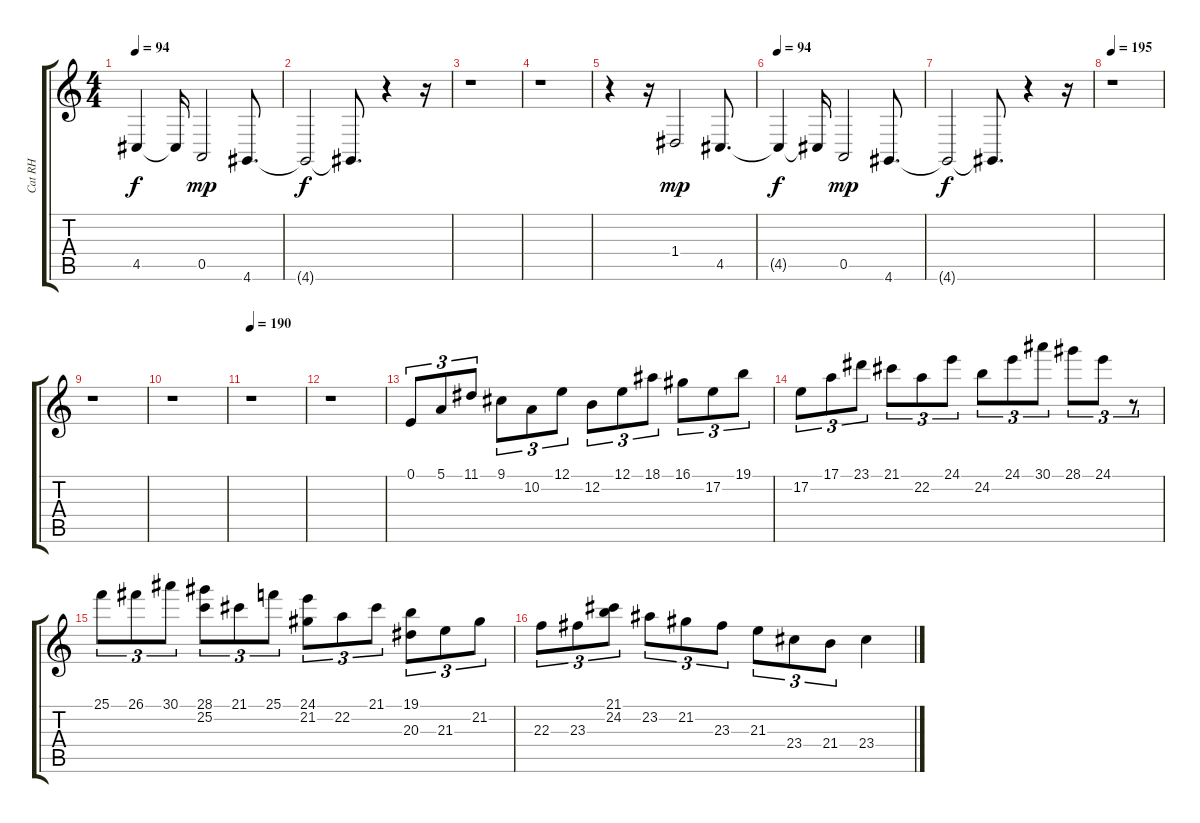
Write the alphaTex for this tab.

\track ("Cat RH" "Cat RH") {instrument percussiveorgan}
\staff {score tabs}
\tuning (E4 B3 G3 D3 A2 E2) {hide}
\ts (4 4)
\tempo 94
\clef g2
\ks c
4.5{t}.4{dy f} 4.5{t}.16 0.5.2{dy mp} 4.6.8{d} |
4.6{t}.2{dy f} 4.6{t}.8{d} r.4 r.16 |
r.1 |
r.1 |
r.4 r.16 1.4.2{dy mp} 4.5.8{d} |
\tempo 94
4.5{t}.4{dy f} 4.5{t}.16 0.5.2{dy mp} 4.6.8{d} |
4.6{t}.2{dy f} 4.6{t}.8{d} r.4 r.16 |
\tempo 195
r.1 |
r.1 |
r.1 |
\tempo 190
r.1 |
r.1 |
0.1.8{tu (3 2)} 5.1.8{tu (3 2)} 11.1.8{tu (3 2)} 9.1.8{tu (3 2)} 10.2.8{tu (3 2)} 12.1.8{tu (3 2)} 12.2.8{tu (3 2)} 12.1.8{tu (3 2)} 18.1.8{tu (3 2)} 16.1.8{tu (3 2)} 17.2.8{tu (3 2)} 19.1.8{tu (3 2)} |
17.2.8{tu (3 2)} 17.1.8{tu (3 2)} 23.1.8{tu (3 2)} 21.1.8{tu (3 2)} 22.2.8{tu (3 2)} 24.1.8{tu (3 2)} 24.2.8{tu (3 2)} 24.1.8{tu (3 2)} 30.1.8{tu (3 2)} 28.1.8{tu (3 2)} 24.1.8{tu (3 2)} r.8{tu (3 2)} |
25.1.8{tu (3 2)} 26.1.8{tu (3 2)} 30.1.8{tu (3 2)} (28.1 25.2).8{tu (3 2)} 21.1.8{tu (3 2)} 25.1.8{tu (3 2)} (24.1 21.2).8{tu (3 2)} 22.2.8{tu (3 2)} 21.1.8{tu (3 2)} (19.1 20.3).8{tu (3 2)} 21.3.8{tu (3 2)} 21.2.8{tu (3 2)} |
22.3.8{tu (3 2)} 23.3.8{tu (3 2)} (21.1 24.2).8{tu (3 2)} 23.2.8{tu (3 2)} 21.2.8{tu (3 2)} 23.3.8{tu (3 2)} 21.3.8{tu (3 2)} 23.4.8{tu (3 2)} 21.4.8{tu (3 2)} 23.4.4
